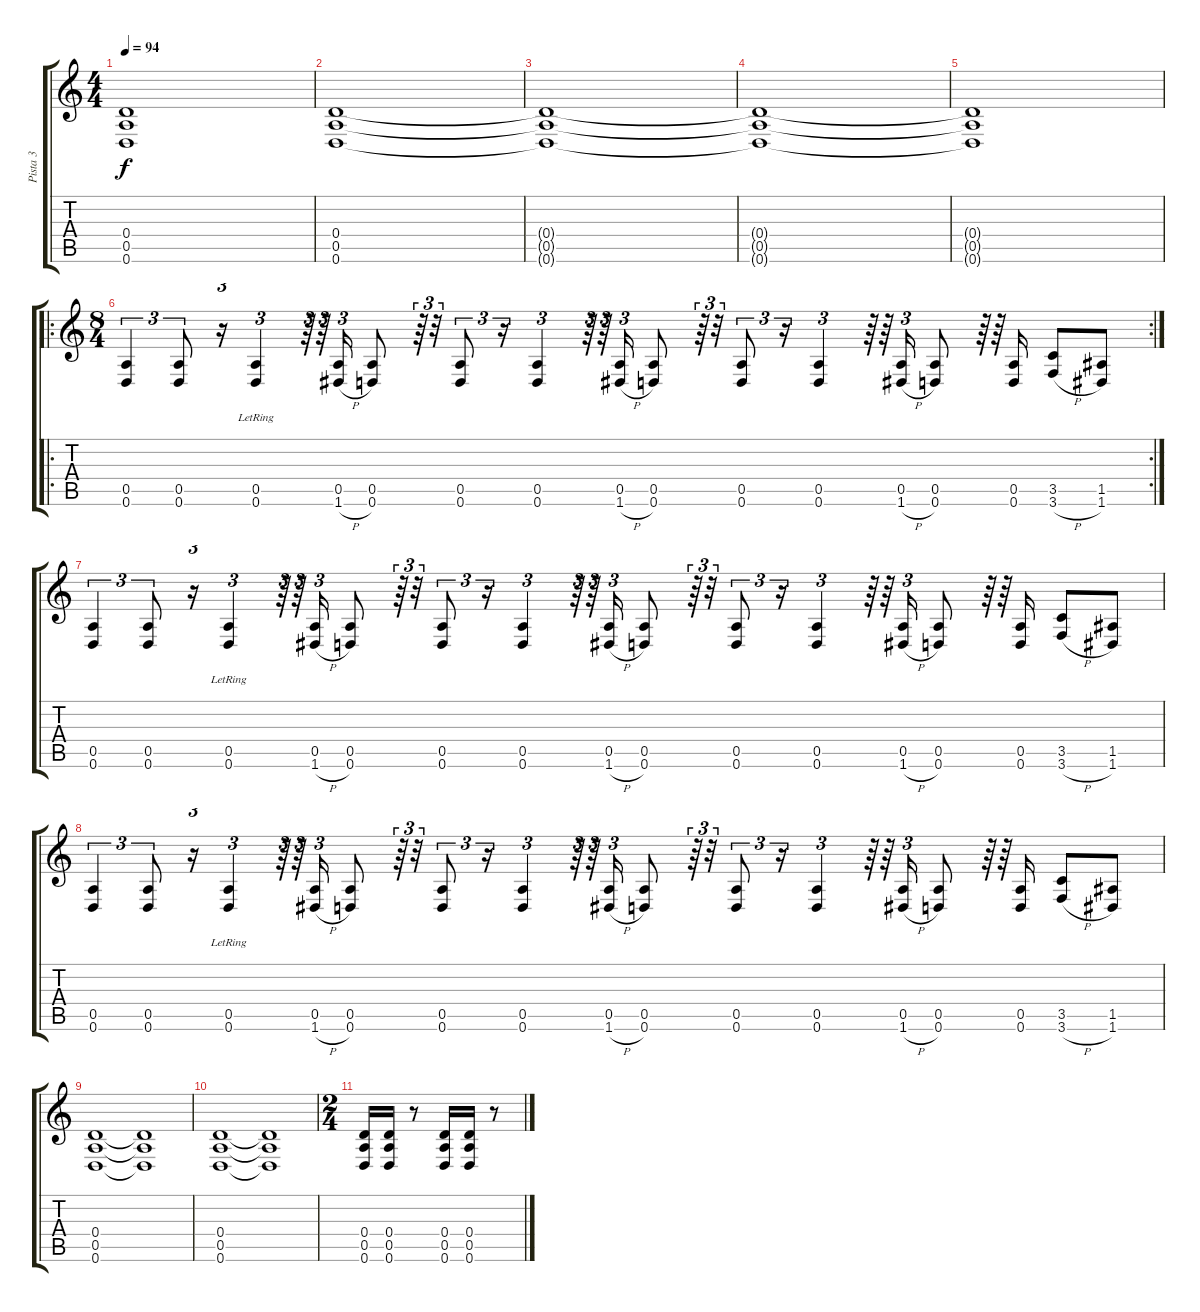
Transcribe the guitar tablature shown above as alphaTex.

\track ("Pista 3" "Pista 3") {instrument distortionguitar}
\staff {score tabs}
\tuning (E4 B3 G3 D3 A2 D2) {hide}
\ts (4 4)
\tempo 94
\clef g2
\ks c
(0.4{t} 0.5{t} 0.6{t}).1{dy f} |
(0.4 0.5 0.6).1 |
(0.4{t} 0.5{t} 0.6{t}).1 |
(0.4{t} 0.5{t} 0.6{t}).1 |
(0.4{t} 0.5{t} 0.6{t}).1 |
\ro
\rc 2
\ts (8 4)
(0.5 0.6).4{tu (3 2)} (0.5 0.6).8{tu (3 2)} r.16{tu (3 2)} (0.5{lr} 0.6).4{tu (3 2)} r.64{tu (3 2)} r.64{tu (3 2)} (0.5 1.6{h}).16{tu (3 2)} (0.5 0.6).8 r.64{tu (3 2)} r.32{tu (3 2)} (0.5 0.6).8{tu (3 2)} r.16{tu (3 2)} (0.5 0.6).4{tu (3 2)} r.64{tu (3 2)} r.64{tu (3 2)} (0.5 1.6{h}).16{tu (3 2)} (0.5 0.6).8 r.64{tu (3 2)} r.32{tu (3 2)} (0.5 0.6).8{tu (3 2)} r.16{tu (3 2)} (0.5 0.6).4{tu (3 2)} r.64{tu (3 2)} r.64{tu (3 2)} (0.5 1.6{h}).16{tu (3 2)} (0.5 0.6).8 r.64{tu (3 2)} r.64{tu (3 2)} (0.5 0.6).16 (3.5 3.6{h}).8 (1.5 1.6).8 |
(0.5 0.6).4{tu (3 2)} (0.5 0.6).8{tu (3 2)} r.16{tu (3 2)} (0.5{lr} 0.6).4{tu (3 2)} r.64{tu (3 2)} r.64{tu (3 2)} (0.5 1.6{h}).16{tu (3 2)} (0.5 0.6).8 r.64{tu (3 2)} r.32{tu (3 2)} (0.5 0.6).8{tu (3 2)} r.16{tu (3 2)} (0.5 0.6).4{tu (3 2)} r.64{tu (3 2)} r.64{tu (3 2)} (0.5 1.6{h}).16{tu (3 2)} (0.5 0.6).8 r.64{tu (3 2)} r.32{tu (3 2)} (0.5 0.6).8{tu (3 2)} r.16{tu (3 2)} (0.5 0.6).4{tu (3 2)} r.64{tu (3 2)} r.64{tu (3 2)} (0.5 1.6{h}).16{tu (3 2)} (0.5 0.6).8 r.64{tu (3 2)} r.64{tu (3 2)} (0.5 0.6).16 (3.5 3.6{h}).8 (1.5 1.6).8 |
(0.5 0.6).4{tu (3 2)} (0.5 0.6).8{tu (3 2)} r.16{tu (3 2)} (0.5{lr} 0.6).4{tu (3 2)} r.64{tu (3 2)} r.64{tu (3 2)} (0.5 1.6{h}).16{tu (3 2)} (0.5 0.6).8 r.64{tu (3 2)} r.32{tu (3 2)} (0.5 0.6).8{tu (3 2)} r.16{tu (3 2)} (0.5 0.6).4{tu (3 2)} r.64{tu (3 2)} r.64{tu (3 2)} (0.5 1.6{h}).16{tu (3 2)} (0.5 0.6).8 r.64{tu (3 2)} r.32{tu (3 2)} (0.5 0.6).8{tu (3 2)} r.16{tu (3 2)} (0.5 0.6).4{tu (3 2)} r.64{tu (3 2)} r.64{tu (3 2)} (0.5 1.6{h}).16{tu (3 2)} (0.5 0.6).8 r.64{tu (3 2)} r.64{tu (3 2)} (0.5 0.6).16 (3.5 3.6{h}).8 (1.5 1.6).8 |
(0.4 0.5 0.6).1 (0.4{t} 0.5{t} 0.6{t}).1 |
(0.4 0.5 0.6).1 (0.4{t} 0.5{t} 0.6{t}).1 |
\ts (2 4)
(0.4 0.5 0.6).16 (0.4 0.5 0.6).16 r.8 (0.4 0.5 0.6).16 (0.4 0.5 0.6).16 r.8
